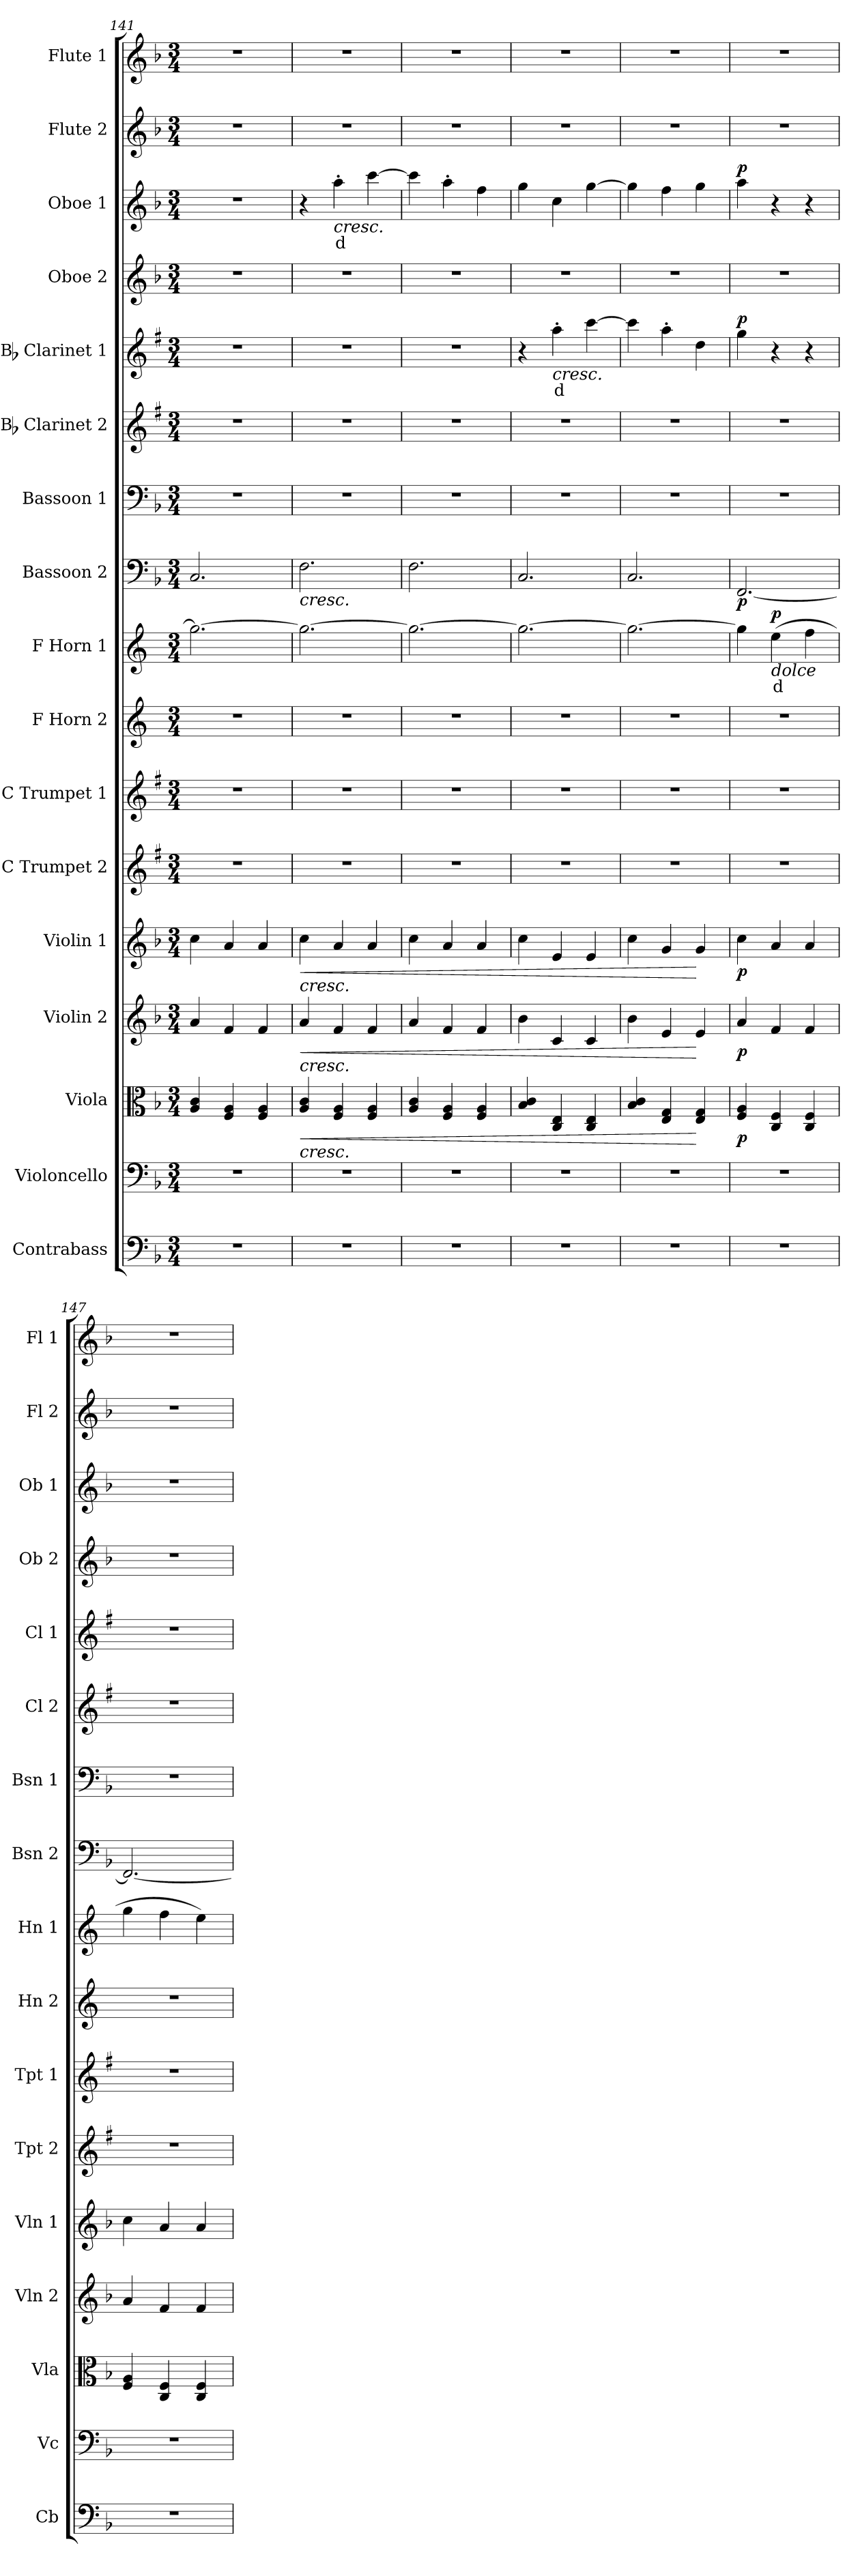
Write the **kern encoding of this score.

**kern	**kern	**kern	**dynam	**kern	**dynam	**kern	**dynam	**kern	**kern	**kern	**kern	**text	**dynam	**kern	**dynam	**kern	**kern	**kern	**text	**dynam	**kern	**kern	**text	**dynam	**kern	**kern
*part17	*part16	*part15	*part15	*part14	*part14	*part13	*part13	*part12	*part11	*part10	*part9	*part9	*part9	*part8	*part8	*part7	*part6	*part5	*part5	*part5	*part4	*part3	*part3	*part3	*part2	*part1
*staff17	*staff16	*staff15	*staff15	*staff14	*staff14	*staff13	*staff13	*staff12	*staff11	*staff10	*staff9	*staff9	*staff9	*staff8	*staff8	*staff7	*staff6	*staff5	*staff5	*staff5	*staff4	*staff3	*staff3	*staff3	*staff2	*staff1
*I"Contrabass	*I"Violoncello	*I"Viola	*	*I"Violin 2	*	*I"Violin 1	*	*I"C Trumpet 2	*I"C Trumpet 1	*I"F Horn 2	*I"F Horn 1	*	*	*I"Bassoon 2	*	*I"Bassoon 1	*I"Bb Clarinet 2	*I"Bb Clarinet 1	*	*	*I"Oboe  2	*I"Oboe 1	*	*	*I"Flute 2	*I"Flute 1
*I'Cb	*I'Vc	*I'Vla	*	*I'Vln 2	*	*I'Vln 1	*	*I'Tpt 2	*I'Tpt 1	*I'Hn 2	*I'Hn 1	*	*	*I'Bsn 2	*	*I'Bsn 1	*I'Cl 2	*I'Cl 1	*	*	*I'Ob 2	*I'Ob 1	*	*	*I'Fl 2	*I'Fl 1
!!LO:PB:g=z
*clefF4	*clefF4	*clefC3	*	*clefG2	*	*clefG2	*	*clefG2	*clefG2	*clefG2	*clefG2	*	*	*clefF4	*	*clefF4	*clefG2	*clefG2	*	*	*clefG2	*clefG2	*	*	*clefG2	*clefG2
*ITrd7c12	*	*	*	*	*	*	*	*ITrd1c2	*ITrd1c2	*ITrd4c7	*ITrd4c7	*	*	*	*	*	*ITrd1c2	*ITrd1c2	*	*	*	*	*	*	*	*
*k[b-]	*k[b-]	*k[b-]	*	*k[b-]	*	*k[b-]	*	*k[b-]	*k[b-]	*k[b-]	*k[b-]	*	*	*k[b-]	*	*k[b-]	*k[b-]	*k[b-]	*	*	*k[b-]	*k[b-]	*	*	*k[b-]	*k[b-]
*M3/4	*M3/4	*M3/4	*	*M3/4	*	*M3/4	*	*M3/4	*M3/4	*M3/4	*M3/4	*	*	*M3/4	*	*M3/4	*M3/4	*M3/4	*	*	*M3/4	*M3/4	*	*	*M3/4	*M3/4
=141	=141	=141	=141	=141	=141	=141	=141	=141	=141	=141	=141	=141	=141	=141	=141	=141	=141	=141	=141	=141	=141	=141	=141	=141	=141	=141
2.r	2.r	4A/ 4c/	.	4a/	.	4cc\	.	2.r	2.r	2.r	2.cc\_	.	.	2.C/	.	2.r	2.r	2.r	.	.	2.r	2.r	.	.	2.r	2.r
.	.	4F/ 4A/	.	4f/	.	4a/	.	.	.	.	.	.	.	.	.	.	.	.	.	.	.	.	.	.	.	.
.	.	4F/ 4A/	.	4f/	.	4a/	.	.	.	.	.	.	.	.	.	.	.	.	.	.	.	.	.	.	.	.
=142	=142	=142	=142	=142	=142	=142	=142	=142	=142	=142	=142	=142	=142	=142	=142	=142	=142	=142	=142	=142	=142	=142	=142	=142	=142	=142
!	!	!	!	!	!	!	!	!	!	!	!	!	!	!LO:TX:b:i:t=cresc.	!	!	!	!	!	!	!	!	!	!	!	!
!	!	!	!	!	!	!LO:TX:b:i:t=cresc.	!	!	!	!	!	!	!	!	!	!	!	!	!	!	!	!	!	!	!	!
!	!	!	!	!LO:TX:b:i:t=cresc.	!	!	!	!	!	!	!	!	!	!	!	!	!	!	!	!	!	!	!	!	!	!
!	!	!LO:TX:b:i:t=cresc.	!	!	!	!	!	!	!	!	!	!	!	!	!	!	!	!	!	!	!	!	!	!	!	!
!	!	!	!LO:HP:b	!	!LO:HP:b	!	!LO:HP:b	!	!	!	!	!	!	!	!	!	!	!	!	!	!	!	!	!	!	!
2.r	2.r	4A/ 4c/	<	4a/	<	4cc\	<	2.r	2.r	2.r	2.cc\_	.	.	2.F\	.	2.r	2.r	2.r	.	.	2.r	4r	.	.	2.r	2.r
!	!	!	!	!	!	!	!	!	!	!	!	!	!	!	!	!	!	!	!	!	!	!LO:TX:b:i:t=cresc.	!	!	!	!
!	!	!	!	!	!	!	!	!	!	!	!	!	!	!	!	!	!	!	!	!	!	!	!LO:LY:b:color=#FF0000	!	!	!
.	.	4F/ 4A/	.	4f/	.	4a/	.	.	.	.	.	.	.	.	.	.	.	.	.	.	.	4aa'\	d	.	.	.
.	.	4F/ 4A/	.	4f/	.	4a/	.	.	.	.	.	.	.	.	.	.	.	.	.	.	.	[4ccc\	.	.	.	.
=143	=143	=143	=143	=143	=143	=143	=143	=143	=143	=143	=143	=143	=143	=143	=143	=143	=143	=143	=143	=143	=143	=143	=143	=143	=143	=143
2.r	2.r	4A/ 4c/	.	4a/	.	4cc\	.	2.r	2.r	2.r	2.cc\_	.	.	2.F\	.	2.r	2.r	2.r	.	.	2.r	4ccc\]	.	.	2.r	2.r
.	.	4F/ 4A/	.	4f/	.	4a/	.	.	.	.	.	.	.	.	.	.	.	.	.	.	.	4aa'\	.	.	.	.
.	.	4F/ 4A/	.	4f/	.	4a/	.	.	.	.	.	.	.	.	.	.	.	.	.	.	.	4ff\	.	.	.	.
=144	=144	=144	=144	=144	=144	=144	=144	=144	=144	=144	=144	=144	=144	=144	=144	=144	=144	=144	=144	=144	=144	=144	=144	=144	=144	=144
2.r	2.r	4B-/ 4c/	.	4b-\	.	4cc\	.	2.r	2.r	2.r	2.cc\_	.	.	2.C/	.	2.r	2.r	4r	.	.	2.r	4gg\	.	.	2.r	2.r
!	!	!	!	!	!	!	!	!	!	!	!	!	!	!	!	!	!	!LO:TX:b:i:t=cresc.	!	!	!	!	!	!	!	!
!	!	!	!	!	!	!	!	!	!	!	!	!	!	!	!	!	!	!	!LO:LY:b:color=#FF0000	!	!	!	!	!	!	!
.	.	4C/ 4E/	.	4c/	.	4e/	.	.	.	.	.	.	.	.	.	.	.	4gg'\	d	.	.	4cc\	.	.	.	.
.	.	4C/ 4E/	.	4c/	.	4e/	.	.	.	.	.	.	.	.	.	.	.	[4bb-\	.	.	.	[4gg\	.	.	.	.
=145	=145	=145	=145	=145	=145	=145	=145	=145	=145	=145	=145	=145	=145	=145	=145	=145	=145	=145	=145	=145	=145	=145	=145	=145	=145	=145
2.r	2.r	4B-/ 4c/	.	4b-\	.	4cc\	.	2.r	2.r	2.r	2.cc\_	.	.	2.C/	.	2.r	2.r	4bb-\]	.	.	2.r	4gg\]	.	.	2.r	2.r
.	.	4E/ 4G/	.	4e/	.	4g/	.	.	.	.	.	.	.	.	.	.	.	4gg'\	.	.	.	4ff\	.	.	.	.
.	.	4E/ 4G/	[	4e/	[	4g/	[	.	.	.	.	.	.	.	.	.	.	4cc\	.	.	.	4gg\	.	.	.	.
=146	=146	=146	=146	=146	=146	=146	=146	=146	=146	=146	=146	=146	=146	=146	=146	=146	=146	=146	=146	=146	=146	=146	=146	=146	=146	=146
!	!	!	!LO:DY:b	!	!LO:DY:b	!	!LO:DY:b	!	!	!	!	!	!	!	!LO:DY:b	!	!	!	!	!LO:DY:b	!	!	!	!LO:DY:b	!	!
2.r	2.r	4F/ 4A/	p	4a/	p	4cc\	p	2.r	2.r	2.r	4cc\]	.	.	[2.FF/	p	2.r	2.r	4ff\	.	p	2.r	4aa\	.	p	2.r	2.r
!	!	!	!	!	!	!	!	!	!	!	!LO:TX:b:i:t=dolce	!	!	!	!	!	!	!	!	!	!	!	!	!	!	!
!	!	!	!	!	!	!	!	!	!	!	!	!LO:LY:b:color=#FF0000	!LO:DY:b	!	!	!	!	!	!	!	!	!	!	!	!	!
.	.	4C/ 4F/	.	4f/	.	4a/	.	.	.	.	(4a\	d	p	.	.	.	.	4r	.	.	.	4r	.	.	.	.
.	.	4C/ 4F/	.	4f/	.	4a/	.	.	.	.	4b-\	.	.	.	.	.	.	4r	.	.	.	4r	.	.	.	.
=147	=147	=147	=147	=147	=147	=147	=147	=147	=147	=147	=147	=147	=147	=147	=147	=147	=147	=147	=147	=147	=147	=147	=147	=147	=147	=147
2.r	2.r	4F/ 4A/	.	4a/	.	4cc\	.	2.r	2.r	2.r	4cc\	.	.	2.FF/_	.	2.r	2.r	2.r	.	.	2.r	2.r	.	.	2.r	2.r
.	.	4C/ 4F/	.	4f/	.	4a/	.	.	.	.	4b-\	.	.	.	.	.	.	.	.	.	.	.	.	.	.	.
.	.	4C/ 4F/	.	4f/	.	4a/	.	.	.	.	4a\)	.	.	.	.	.	.	.	.	.	.	.	.	.	.	.
=	=	=	=	=	=	=	=	=	=	=	=	=	=	=	=	=	=	=	=	=	=	=	=	=	=	=
*-	*-	*-	*-	*-	*-	*-	*-	*-	*-	*-	*-	*-	*-	*-	*-	*-	*-	*-	*-	*-	*-	*-	*-	*-	*-	*-
